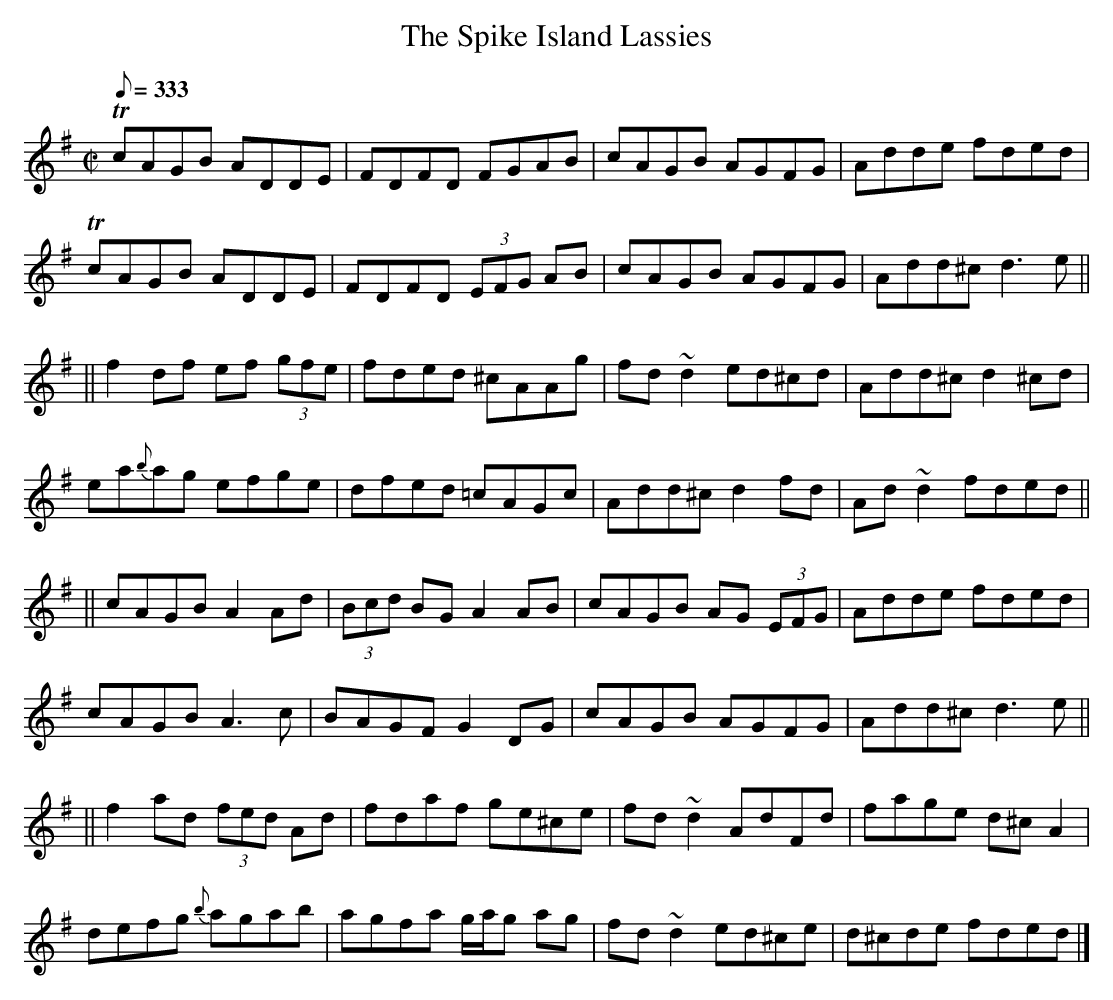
X:1
T:The Spike Island Lassies
L:1/8
Q:333
M:C|
K:Dmix
TcAGB ADDE|FDFD FGAB|cAGB AGFG|Adde fded|
TcAGB ADDE|FDFD (3EFG AB|cAGB AGFG|Add^c d3e||
||f2 df ef (3gfe|fded ^cAAg|fd ~d2 ed^cd|Add^c d2^cd|
ea{b}ag efge|dfed =cAGc|Add^c d2 fd|Ad ~d2 fded||
||cAGB A2 Ad|(3Bcd BG A2 AB|cAGB AG (3EFG|Adde fded|
cAGB A3 c|BAGF G2 DG|cAGB AGFG|Add^c d3e||
||f2 ad (3fed Ad|fdaf ge^ce|fd ~d2 AdFd|fage d^c A2|
defg {b}agab|agfa g/a/g ag|fd ~d2 ed^ce|d^cde fded|]
